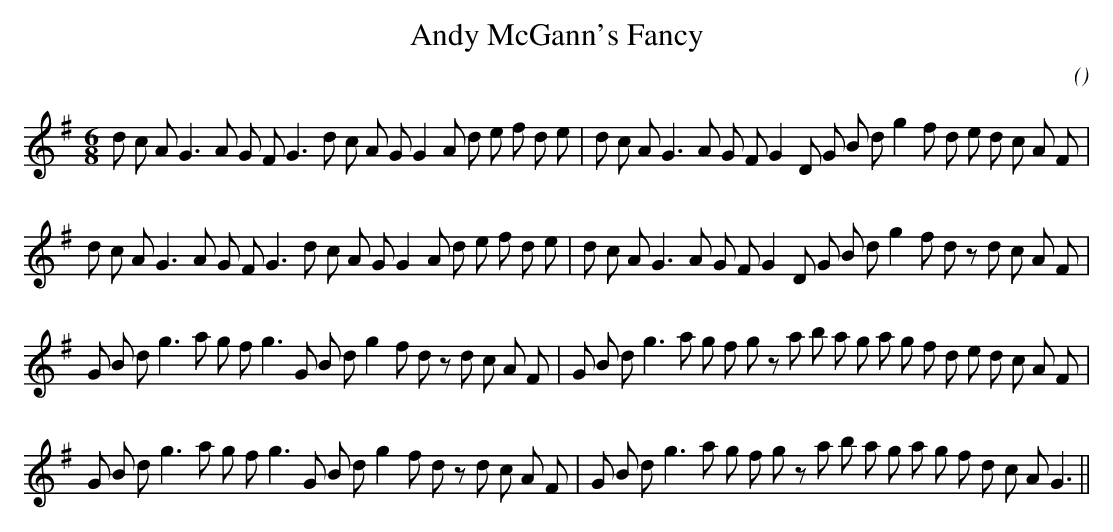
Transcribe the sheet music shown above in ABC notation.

X:1
T: Andy McGann's Fancy
C:
O:
M:6/8
K:G
K:G
M:6/8
L:1/16
d2 c2 A2 G6 A2 G2 F2 G6 d2 c2 A2 G2 G4 A2 d2 e2 f2 d2 e2 |d2 c2 A2 G6 A2 G2 F2 G4 D2 G2 B2 d2 g4 f2 d2 e2 d2 c2 A2 F2 |
d2 c2 A2 G6 A2 G2 F2 G6 d2 c2 A2 G2 G4 A2 d2 e2 f2 d2 e2 |d2 c2 A2 G6 A2 G2 F2 G4 D2 G2 B2 d2 g4 f2 d2 z2 d2 c2 A2 F2 |
G2 B2 d2 g6 a2 g2 f2 g6 G2 B2 d2 g4 f2 d2 z2 d2 c2 A2 F2 |G2 B2 d2 g6 a2 g2 f2 g2 z2 a2 b2 a2 g2 a2 g2 f2 d2 e2 d2 c2 A2 F2 |
G2 B2 d2 g6 a2 g2 f2 g6 G2 B2 d2 g4 f2 d2 z2 d2 c2 A2 F2 |G2 B2 d2 g6 a2 g2 f2 g2 z2 a2 b2 a2 g2 a2 g2 f2 d2 c2 A2 G6 ||
